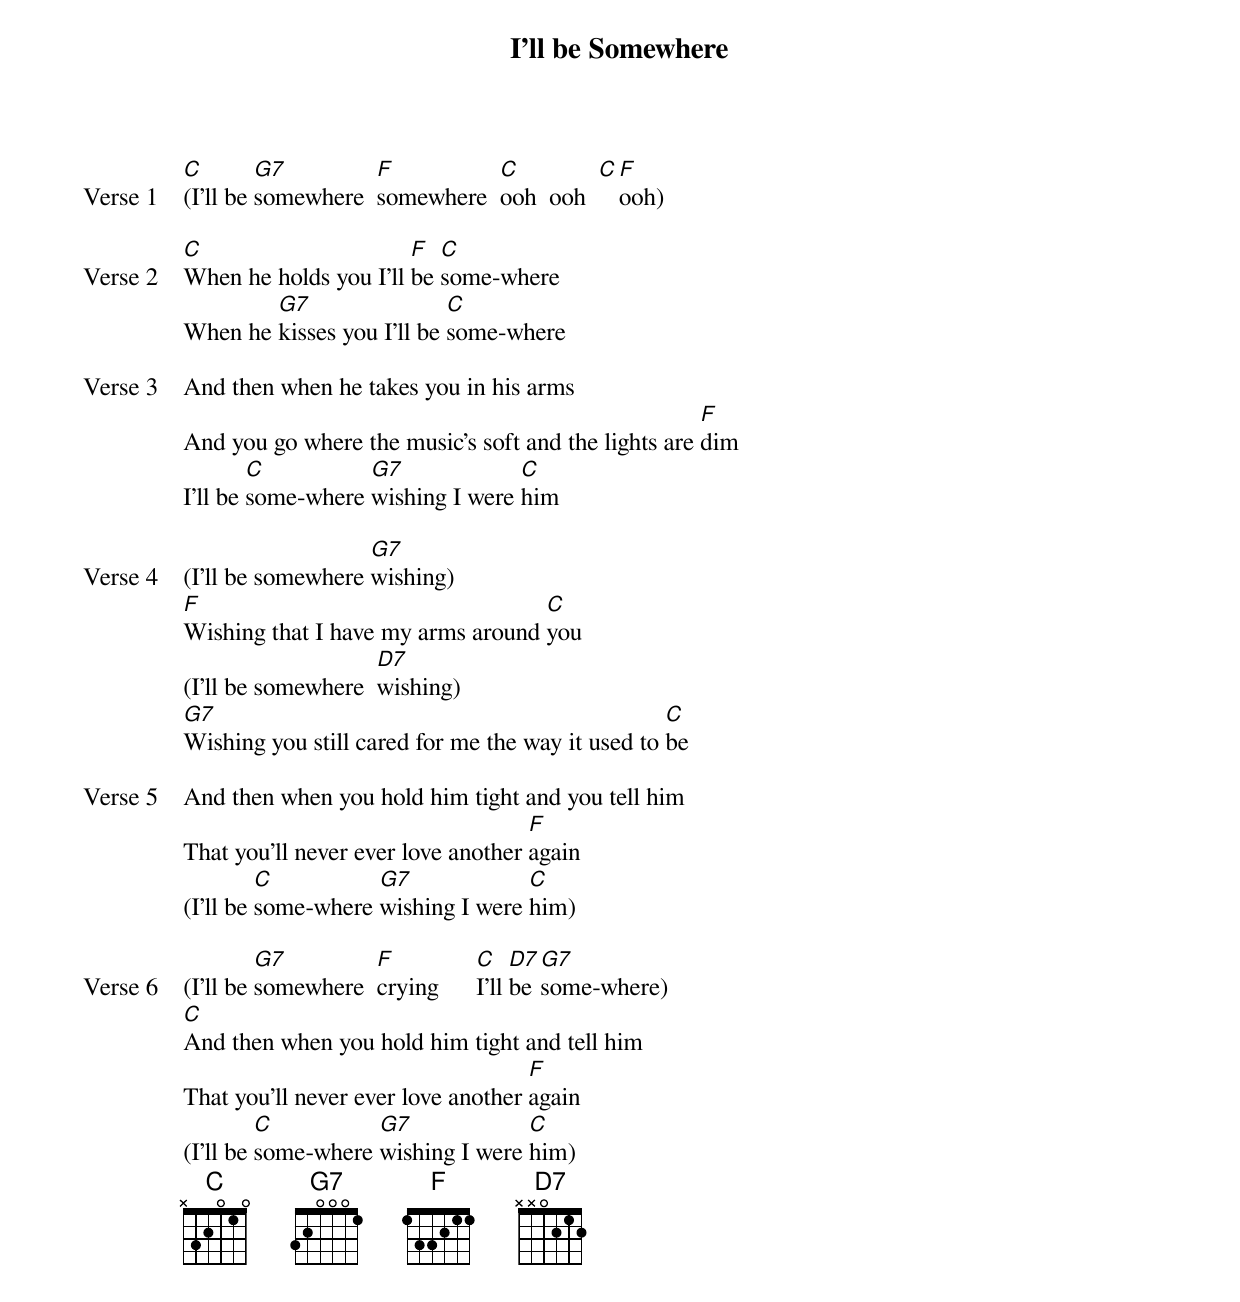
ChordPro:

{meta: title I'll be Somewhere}
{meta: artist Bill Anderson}
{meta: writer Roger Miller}

{start_of_verse: Verse 1}
[C](I'll be [G7]somewhere  [F]somewhere  [C]ooh  ooh  [C][F]ooh)
{end_of_verse}

{start_of_verse: Verse 2}
[C]When he holds you I'll [F]be [C]some-where
When he [G7]kisses you I'll be [C]some-where
{end_of_verse}

{start_of_verse: Verse 3}
And then when he takes you in his arms
And you go where the music's soft and the lights are [F]dim
I'll be [C]some-where [G7]wishing I were [C]him
{end_of_verse}

{start_of_verse: Verse 4}
(I'll be somewhere [G7]wishing)
[F]Wishing that I have my arms around [C]you
(I'll be somewhere  [D7]wishing)
[G7]Wishing you still cared for me the way it used to [C]be
{end_of_verse}

{start_of_verse: Verse 5}
And then when you hold him tight and you tell him
That you'll never ever love another [F]again
(I'll be [C]some-where [G7]wishing I were [C]him)
{end_of_verse}

{start_of_verse: Verse 6}
(I'll be [G7]somewhere  [F]crying      [C]I'll [D7]be [G7]some-where)
[C]And then when you hold him tight and tell him
That you'll never ever love another [F]again
(I'll be [C]some-where [G7]wishing I were [C]him)
{end_of_verse}
